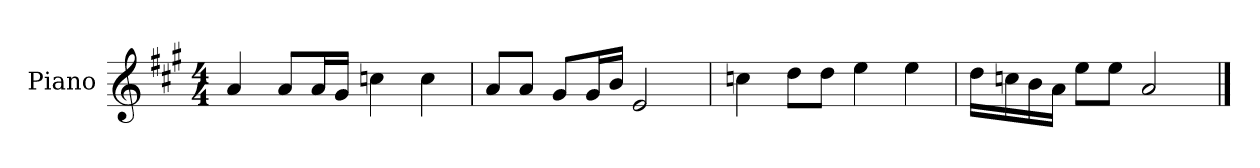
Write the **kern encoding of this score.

**kern
*part1
*staff1
*I"Piano
*I'P-no
*clefG2
*k[f#c#g#]
*M4/4
*MM90
=1
4a/
8a/L
16a/L
16g#/JJ
4ccn\
4cc\
=2
8a/L
8a/J
8g#/L
16g#/L
16b/JJ
2e/
=3
4ccn\
8dd\L
8dd\J
4ee\
4ee\
=4
16dd\LL
16ccn\
16b\
16a\JJ
8ee\L
8ee\J
2a/
==
*-
